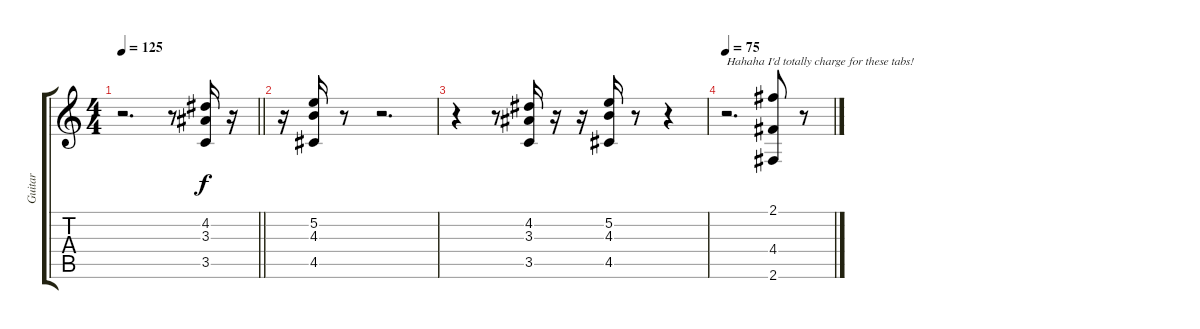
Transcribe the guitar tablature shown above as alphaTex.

\track ("Guitar" "Guitar") {instrument electricguitarjazz}
\staff {score tabs}
\tuning (E4 B3 G3 D3 A2 E2) {hide}
\ts (4 4)
\tempo 125
\clef g2
\barLineRight lightlight
\ks c
r.2{d dy f} r.8 (4.2 3.3 3.5).16 r.16 |
r.16 (5.2 4.3 4.5).16 r.8 r.2{d} |
r.4 r.8 (4.2 3.3 3.5).16 r.16 r.16 (5.2 4.3 4.5).16 r.8 r.4 |
\tempo 75
r.2{d txt "Hahaha I'd totally charge for these tabs!"} (2.1 4.4 2.6).8 r.8
